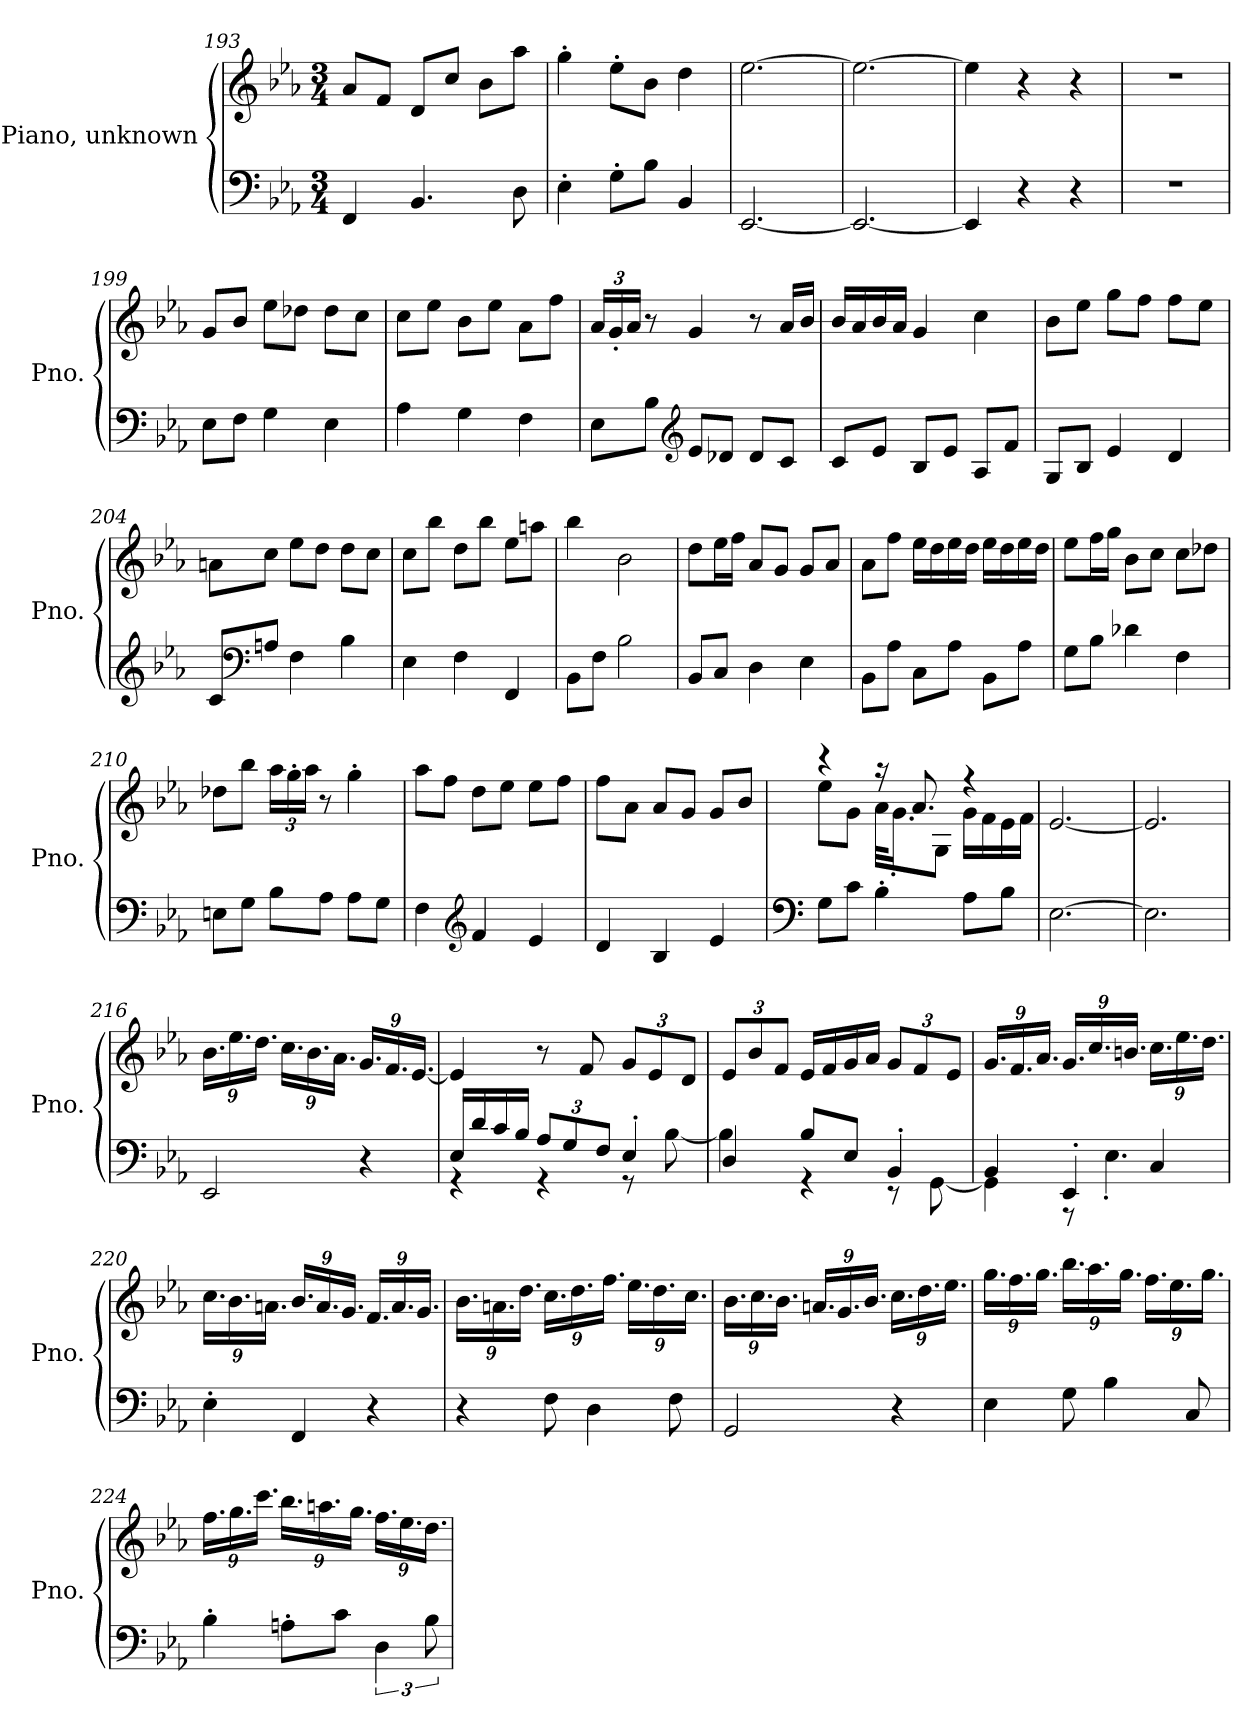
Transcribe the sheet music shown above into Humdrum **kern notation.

**kern	**kern
*part1	*part1
*staff2	*staff1
*I"Piano, unknown	*
*I'Pno.	*
*clefF4	*clefG2
*k[b-e-a-]	*k[b-e-a-]
*M3/4	*M3/4
=193	=193
4FF/	8a-/L
.	8f/J
4.BB-/	8d/L
.	8cc/J
.	8b-\L
8D\	8aa-\J
=194	=194
4E-'\	4gg'\
8G'\L	8ee-'\L
8B-\J	8b-\J
4BB-/	4dd\
=195	=195
[2.EE-/	[2.ee-\
=196	=196
2.EE-/_	2.ee-\_
=197	=197
4EE-/]	4ee-\]
4r	4r
4r	4r
=198	=198
2.r	2.r
!!LO:PB:g=z
=199	=199
8E-\L	8g/L
8F\J	8b-/J
4G\	8ee-\L
.	8dd-X\J
4E-\	8dd-\L
.	8cc\J
=200	=200
4A-\	8cc\L
.	8ee-\J
4G\	8b-\L
.	8ee-\J
4F\	8a-\L
.	8ff\J
=201	=201
*	*Xbrackettup
8E-\L	24a-/LL
.	24g'/
.	24a-/JJ
8B-\J	8r
*clefG2	*
8e-/L	4g/
8d-X/J	.
8d-/L	8r
8c/J	16a-/LL
.	16b-/JJ
=202	=202
8c/L	16b-/LL
.	16a-/
8e-/J	16b-/
.	16a-/JJ
8B-/L	4g/
8e-/J	.
8A-/L	4cc\
8f/J	.
=203	=203
8G/L	8b-\L
8B-/J	8ee-\J
4e-/	8gg\L
.	8ff\J
4d/	8ff\L
.	8ee-\J
!!LO:LB:g=z
=204	=204
8c/L	8an\L
*clefF4	*
8An/J	8cc\J
4F\	8ee-\L
.	8dd\J
4B-\	8dd\L
.	8cc\J
=205	=205
4E-\	8cc\L
.	8bb-\J
4F\	8dd\L
.	8bb-\J
4FF/	8ee-\L
.	8aan\J
=206	=206
8BB-\L	4bb-\
8F\J	.
2B-\	2b-\
=207	=207
8BB-/L	8dd\L
8C/J	16ee-\L
.	16ff\JJ
4D\	8a-/L
.	8g/J
4E-\	8g/L
.	8a-/J
=208	=208
8BB-\L	8a-\L
8A-\J	8ff\J
8C\L	16ee-\LL
.	16dd\
8A-\J	16ee-\
.	16dd\JJ
8BB-\L	16ee-\LL
.	16dd\
8A-\J	16ee-\
.	16dd\JJ
!!LO:LB:g=z
=209	=209
8G\L	8ee-\L
8B-\J	16ff\L
.	16gg\JJ
4d-X\	8b-\L
.	8cc\J
4F\	8cc\L
.	8dd-X\J
=210	=210
8En\L	8dd-X\L
8G\J	8bb-\J
8B-\L	24aa-\LL
.	24gg'\
.	24aa-\JJ
8A-\J	8r
8A-\L	4gg'\
8G\J	.
=211	=211
4F\	8aa-\L
.	8ff\J
*clefG2	*
4f/	8dd\L
.	8ee-\J
4e-/	8ee-\L
.	8ff\J
=212	=212
4d/	8ff\L
.	8a-\J
4B-/	8a-/L
.	8g/J
4e-/	8g/L
.	8b-/J
=213	=213
*clefF4	*
*	*^
8G\L	4r	8ee-\L
8c\J	.	8g\J
4B-'\	16r	32a-\KLL
.	.	16.g'\J
.	8.a-/	.
.	.	8G\J
8A-\L	4r	16g\LL
.	.	16f\
8B-\J	.	16e-\
.	.	16f\JJ
*	*v	*v
!!LO:LB:g=z
=214	=214
[2.E-\	[2.e-/
=215	=215
2.E-\]	2.e-/]
=216	=216
2EE-/	18.b-\LL
.	18.ee-\
.	18.dd\JJ
.	18.cc\LL
.	18.b-\
.	18.a-\JJ
4r	18.g/LL
.	18.f/
.	[18.e-/JJ
=217	=217
*^	*
16E-/LL	4r	4e-/]
16d/	.	.
16c/	.	.
16B-/JJ	.	.
*Xbrackettup	*	*
12A-/L	4r	8r
12G/	.	.
.	.	8f/
12F/J	.	.
4E-'/	8r	12g/L
.	.	12e-/
.	[8B-\	.
.	.	12d/J
=218	=218	=218
4D/	4B-\]	12e-/L
.	.	12b-/
.	.	12f/J
8B-/L	4r	16e-/LL
.	.	16f/
8E-/J	.	16g/
.	.	16a-/JJ
4BB-'/	8r	12g/L
.	.	12f/
.	[8GG\	.
.	.	12e-/J
!!LO:LB:g=z
=219	=219	=219
4BB-/	4GG\]	18.g/LL
.	.	18.f/
.	.	18.a-/JJ
4EE-'/	8r	18.g/LL
.	.	18.cc/
.	4.E-'\	.
.	.	18.bn/JJ
4C/	.	18.cc\LL
.	.	18.ee-\
.	.	18.dd\JJ
*v	*v	*
=220	=220
4E-'\	18.cc\LL
.	18.b-\
.	18.an\JJ
4FF/	18.b-/LL
.	18.a/
.	18.g/JJ
4r	18.f/LL
.	18.a/
.	18.g/JJ
=221	=221
4r	18.b-\LL
.	18.an\
.	18.dd\JJ
8F\	18.cc\LL
.	18.dd\
4D\	.
.	18.ff\JJ
.	18.ee-\LL
.	18.dd\
8F\	.
.	18.cc\JJ
!!LO:LB:g=z
=222	=222
2GG/	18.b-\LL
.	18.cc\
.	18.b-\JJ
.	18.an/LL
.	18.g/
.	18.b-/JJ
4r	18.cc\LL
.	18.dd\
.	18.ee-\JJ
=223	=223
4E-\	18.gg\LL
.	18.ff\
.	18.gg\JJ
8G\	18.bb-\LL
.	18.aa-\
4B-\	.
.	18.gg\JJ
.	18.ff\LL
.	18.ee-\
8C/	.
.	18.gg\JJ
=224	=224
4B-'\	18.ff\LL
.	18.gg\
.	18.ccc\JJ
8An'\L	18.bb-\LL
.	18.aan\
8c\J	.
.	18.gg\JJ
*brackettup	*
6D\	18.ff\LL
.	18.ee-\
12B-\	18.dd\JJ
=	=
*-	*-
